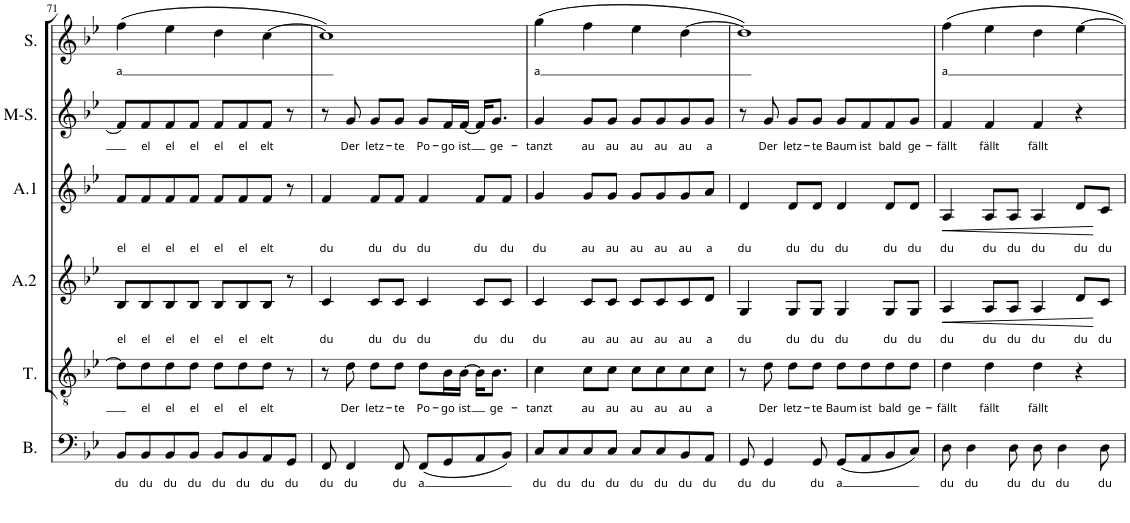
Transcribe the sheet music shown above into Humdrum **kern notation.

**kern	**text	**kern	**text	**kern	**text	**kern	**text	**kern	**text	**kern	**text
*part6	*part6	*part5	*part5	*part4	*part4	*part3	*part3	*part2	*part2	*part1	*part1
*staff6	*staff6	*staff5	*staff5	*staff4	*staff4	*staff3	*staff3	*staff2	*staff2	*staff1	*staff1
*I"Bass	*	*I"Tenor	*	*I"Alt2	*	*I"Alt1	*	*I"Mezzo-soprano	*	*I"Soprano	*
*I'B.	*	*I'T.	*	*I'A.2	*	*I'A.1	*	*I'M-S.	*	*I'S.	*
!!LO:PB:g=z
*clefF4	*	*clefGv2	*	*clefG2	*	*clefG2	*	*clefG2	*	*clefG2	*
*	*	*Trd7c12	*	*	*	*	*	*	*	*	*
*k[b-e-]	*	*k[b-e-]	*	*k[b-e-]	*	*k[b-e-]	*	*k[b-e-]	*	*k[b-e-]	*
*g:	*	*g:	*	*g:	*	*g:	*	*g:	*	*g:	*
*M4/4	*	*M4/4	*	*M4/4	*	*M4/4	*	*M4/4	*	*M4/4	*
=71	=71	=71	=71	=71	=71	=71	=71	=71	=71	=71	=71
!	!LO:LY:b	!	!	!	!LO:LY:b	!	!LO:LY:b	!	!	!	!LO:LY:b
8BB-/L	du	8d\L]	.	8B-/L	el	8f/L	el	8f/L]	.	(4ff\	a
!	!LO:LY:b	!	!LO:LY:b	!	!LO:LY:b	!	!LO:LY:b	!	!LO:LY:b	!	!
8BB-/	du	8d\	el	8B-/	el	8f/	el	8f/	el	.	.
!	!LO:LY:b	!	!LO:LY:b	!	!LO:LY:b	!	!LO:LY:b	!	!LO:LY:b	!	!
8BB-/	du	8d\	el	8B-/	el	8f/	el	8f/	el	4ee-\	.
!	!LO:LY:b	!	!LO:LY:b	!	!LO:LY:b	!	!LO:LY:b	!	!LO:LY:b	!	!
8BB-/J	du	8d\J	el	8B-/J	el	8f/J	el	8f/J	el	.	.
!	!LO:LY:b	!	!LO:LY:b	!	!LO:LY:b	!	!LO:LY:b	!	!LO:LY:b	!	!
8BB-/L	du	8d\L	el	8B-/L	el	8f/L	el	8f/L	el	4dd\	.
!	!LO:LY:b	!	!LO:LY:b	!	!LO:LY:b	!	!LO:LY:b	!	!LO:LY:b	!	!
8BB-/	du	8d\	el	8B-/	el	8f/	el	8f/	el	.	.
!	!LO:LY:b	!	!LO:LY:b	!	!LO:LY:b	!	!LO:LY:b	!	!LO:LY:b	!	!
8AA/	du	8d\J	elt	8B-/J	elt	8f/J	elt	8f/J	elt	[4cc\	.
!	!LO:LY:b	!	!	!	!	!	!	!	!	!	!
8GG/J	du	8r	.	8r	.	8r	.	8r	.	.	.
=72	=72	=72	=72	=72	=72	=72	=72	=72	=72	=72	=72
!	!LO:LY:b	!	!	!	!LO:LY:b	!	!LO:LY:b	!	!	!	!
8FF/	du	8r	.	4c/	du	4f/	du	8r	.	1cc])	.
!	!LO:LY:b	!	!LO:LY:b	!	!	!	!	!	!LO:LY:b	!	!
4FF/	du	8d\	Der	.	.	.	.	8g/	Der	.	.
!	!	!	!LO:LY:b	!	!LO:LY:b	!	!LO:LY:b	!	!LO:LY:b	!	!
.	.	8d\L	letz-	8c/L	du	8f/L	du	8g/L	letz-	.	.
!	!LO:LY:b	!	!LO:LY:b	!	!LO:LY:b	!	!LO:LY:b	!	!LO:LY:b	!	!
8FF/	du	8d\J	-te	8c/J	du	8f/J	du	8g/J	-te	.	.
!	!LO:LY:b	!	!LO:LY:b	!	!LO:LY:b	!	!LO:LY:b	!	!LO:LY:b	!	!
(8FF/L	a	8d\L	Po-	4c/	du	4f/	du	8g/L	Po-	.	.
!	!	!	!LO:LY:b	!	!	!	!	!	!LO:LY:b	!	!
8GG/	.	16B-\L	-go	.	.	.	.	16f/L	-go	.	.
!	!	!	!LO:LY:b	!	!	!	!	!	!LO:LY:b	!	!
.	.	[16B-\JJ	ist	.	.	.	.	[16f/JJ	ist	.	.
!	!	!	!	!	!LO:LY:b	!	!LO:LY:b	!	!	!	!
8AA/	.	16B-\KL]	.	8c/L	du	8f/L	du	16f/KL]	.	.	.
!	!	!	!LO:LY:b	!	!	!	!	!	!LO:LY:b	!	!
.	.	8.B-\J	ge-	.	.	.	.	8.g/J	ge-	.	.
!	!	!	!	!	!LO:LY:b	!	!LO:LY:b	!	!	!	!
8BB-/J)	.	.	.	8c/J	du	8f/J	du	.	.	.	.
=73	=73	=73	=73	=73	=73	=73	=73	=73	=73	=73	=73
!	!LO:LY:b	!	!LO:LY:b	!	!LO:LY:b	!	!LO:LY:b	!	!LO:LY:b	!	!LO:LY:b
8C/L	du	4c\	-tanzt	4c/	du	4g/	du	4g/	-tanzt	(4gg\	a
!	!LO:LY:b	!	!	!	!	!	!	!	!	!	!
8C/	du	.	.	.	.	.	.	.	.	.	.
!	!LO:LY:b	!	!LO:LY:b	!	!LO:LY:b	!	!LO:LY:b	!	!LO:LY:b	!	!
8C/	du	8c\L	au	8c/L	au	8g/L	au	8g/L	au	4ff\	.
!	!LO:LY:b	!	!LO:LY:b	!	!LO:LY:b	!	!LO:LY:b	!	!LO:LY:b	!	!
8C/J	du	8c\J	au	8c/J	au	8g/J	au	8g/J	au	.	.
!	!LO:LY:b	!	!LO:LY:b	!	!LO:LY:b	!	!LO:LY:b	!	!LO:LY:b	!	!
8C/L	du	8c\L	au	8c/L	au	8g/L	au	8g/L	au	4ee-\	.
!	!LO:LY:b	!	!LO:LY:b	!	!LO:LY:b	!	!LO:LY:b	!	!LO:LY:b	!	!
8C/	du	8c\	au	8c/	au	8g/	au	8g/	au	.	.
!	!LO:LY:b	!	!LO:LY:b	!	!LO:LY:b	!	!LO:LY:b	!	!LO:LY:b	!	!
8BB-/	du	8c\	au	8c/	au	8g/	au	8g/	au	[4dd\	.
!	!LO:LY:b	!	!LO:LY:b	!	!LO:LY:b	!	!LO:LY:b	!	!LO:LY:b	!	!
8AA/J	du	8c\J	a	8d/J	a	8a/J	a	8g/J	a	.	.
=74	=74	=74	=74	=74	=74	=74	=74	=74	=74	=74	=74
!	!LO:LY:b	!	!	!	!LO:LY:b	!	!LO:LY:b	!	!	!	!
8GG/	du	8r	.	4G/	du	4d/	du	8r	.	1dd])	.
!	!LO:LY:b	!	!LO:LY:b	!	!	!	!	!	!LO:LY:b	!	!
4GG/	du	8d\	Der	.	.	.	.	8g/	Der	.	.
!	!	!	!LO:LY:b	!	!LO:LY:b	!	!LO:LY:b	!	!LO:LY:b	!	!
.	.	8d\L	letz-	8G/L	du	8d/L	du	8g/L	letz-	.	.
!	!LO:LY:b	!	!LO:LY:b	!	!LO:LY:b	!	!LO:LY:b	!	!LO:LY:b	!	!
8GG/	du	8d\J	-te	8G/J	du	8d/J	du	8g/J	-te	.	.
!	!LO:LY:b	!	!LO:LY:b	!	!LO:LY:b	!	!LO:LY:b	!	!LO:LY:b	!	!
(8GG/L	a	8d\L	Baum	4G/	du	4d/	du	8g/L	Baum	.	.
!	!	!	!LO:LY:b	!	!	!	!	!	!LO:LY:b	!	!
8AA/	.	8d\	ist	.	.	.	.	8f/	ist	.	.
!	!	!	!LO:LY:b	!	!LO:LY:b	!	!LO:LY:b	!	!LO:LY:b	!	!
8BB-/	.	8d\	bald	8G/L	du	8d/L	du	8f/	bald	.	.
!	!	!	!LO:LY:b	!	!LO:LY:b	!	!LO:LY:b	!	!LO:LY:b	!	!
8C/J)	.	8d\J	ge-	8G/J	du	8d/J	du	8g/J	ge-	.	.
=75	=75	=75	=75	=75	=75	=75	=75	=75	=75	=75	=75
!	!LO:LY:b	!	!LO:LY:b	!	!LO:LY:b	!	!LO:LY:b	!	!LO:LY:b	!	!LO:LY:b
8D\	du	4d\	-fällt	4A/	du	4A/	du	4f/	-fällt	4ff\	a
!	!LO:LY:b	!	!	!	!	!	!	!	!	!	!
4D\	du	.	.	.	.	.	.	.	.	.	.
!	!	!	!LO:LY:b	!	!LO:LY:b	!	!LO:LY:b	!	!LO:LY:b	!	!
.	.	4d\	fällt	8A/L	du	8A/L	du	4f/	fällt	4ee-\	.
!	!LO:LY:b	!	!	!	!LO:LY:b	!	!LO:LY:b	!	!	!	!
8D\	du	.	.	8A/J	du	8A/J	du	.	.	.	.
!	!LO:LY:b	!	!LO:LY:b	!	!LO:LY:b	!	!LO:LY:b	!	!LO:LY:b	!	!
8D\	du	4d\	fällt	4A/	du	4A/	du	4f/	fällt	4dd\	.
!	!LO:LY:b	!	!	!	!	!	!	!	!	!	!
4D\	du	.	.	.	.	.	.	.	.	.	.
!	!	!	!	!	!LO:LY:b	!	!LO:LY:b	!	!	!	!
.	.	4r	.	8d/L	du	8d/L	du	4r	.	[4ee-\	.
!	!LO:LY:b	!	!	!	!LO:LY:b	!	!LO:LY:b	!	!	!	!
8D\	du	.	.	8c/J	du	8c/J	du	.	.	.	.
=	=	=	=	=	=	=	=	=	=	=	=
*-	*-	*-	*-	*-	*-	*-	*-	*-	*-	*-	*-
